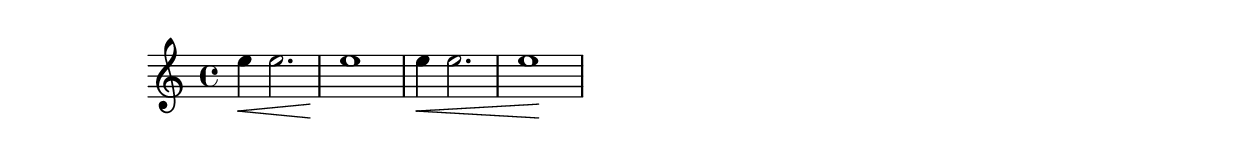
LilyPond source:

%% Do not edit this file; it is automatically
%% generated from LSR http://lsr.dsi.unimi.it
%% This file is in the public domain.
\version "2.13.16"

\header {
  lsrtags = "expressive-marks, tweaks-and-overrides"

%% Translation of GIT committish: d2119a9e5e951c6ae850322f41444ac98d1ed492
  texidoces = "
Si la nota que da fin a un regulador cae sobre la primera parte de
un compás, el regulador se detiene en la línea divisoria
inmediatamente precedente.  Se puede controlar este comportamiento
sobreescribiendo la propiedad @code{'to-barline}.

"
  doctitlees = "Establecer el comportamiento de los reguladores en las barras de compás"

%% Translation of GIT committish: 0a868be38a775ecb1ef935b079000cebbc64de40
texidocde = "
Wenn die Note, an welcher eine Crescendo-Klammer endet, die erste Note
eines Taktes ist, wird die Klammer an der vorhergehenden Tatklinie
beendet.  Dieses Verhalten kann auch mit der Eigenschaft
@code{'to-barline} geändert werden:
"
  doctitlede = "Das Verhalten von Crescendo-Klammern an Taktlinien beeinflussen"
%% Translation of GIT committish: 217cd2b9de6e783f2a5c8a42be9c70a82195ad20
  texidocfr = "
En principe, un soufflet -- (de)crescendo imprimé sous forme graphique --
commence au bord gauche de la note de départ, et se termine au
bord droit de la note d'arrivée.  Cependant, si la note d'arrivée
est sur un premier temps, le soufflet s'arrêtera au niveau de la
barre de mesure qui la précède.  Ce comportement peut être annulé
en assignant @emph{faux} (@code{#f}) à la propriété @code{'to-barline} :

"
  doctitlefr = "Soufflets et barres de mesure"


  texidoc = "
If the note which ends a hairpin falls on a downbeat, the hairpin stops
at the bar line immediately preceding.  This behavior can be controlled
by overriding the @code{'to-barline} property.

"
  doctitle = "Setting hairpin behavior at bar lines"
} % begin verbatim

\relative c'' {
  e4\< e2.
  e1\!
  \override Hairpin #'to-barline = ##f
  e4\< e2.
  e1\!
}
